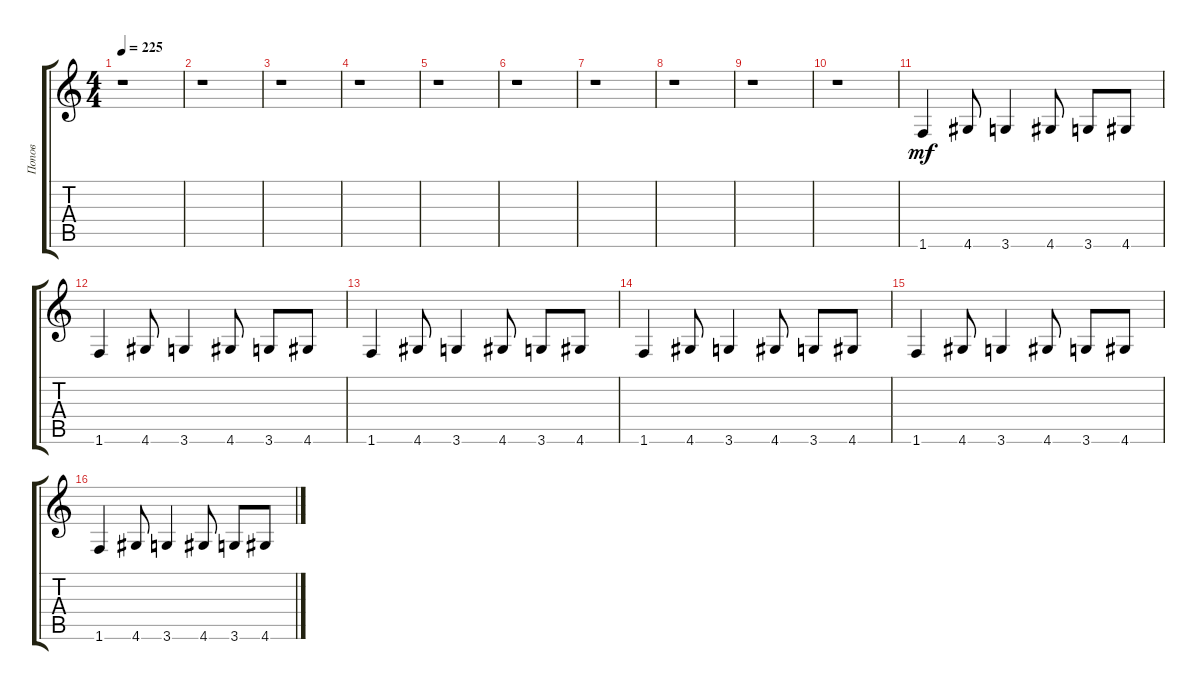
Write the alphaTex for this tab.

\track ("Попов" "Попов") {instrument distortionguitar}
\staff {score tabs}
\tuning (E4 B3 G3 D3 A2 E2) {hide}
\ts (4 4)
\tempo 225
\clef g2
\ks c
r.1{dy f} |
r.1 |
r.1 |
r.1 |
r.1 |
r.1 |
r.1 |
r.1 |
r.1 |
r.1 |
1.6.4{dy mf} 4.6.8 3.6.4 4.6.8 3.6.8 4.6.8 |
1.6.4 4.6.8 3.6.4 4.6.8 3.6.8 4.6.8 |
1.6.4 4.6.8 3.6.4 4.6.8 3.6.8 4.6.8 |
1.6.4 4.6.8 3.6.4 4.6.8 3.6.8 4.6.8 |
1.6.4 4.6.8 3.6.4 4.6.8 3.6.8 4.6.8 |
1.6.4 4.6.8 3.6.4 4.6.8 3.6.8 4.6.8
